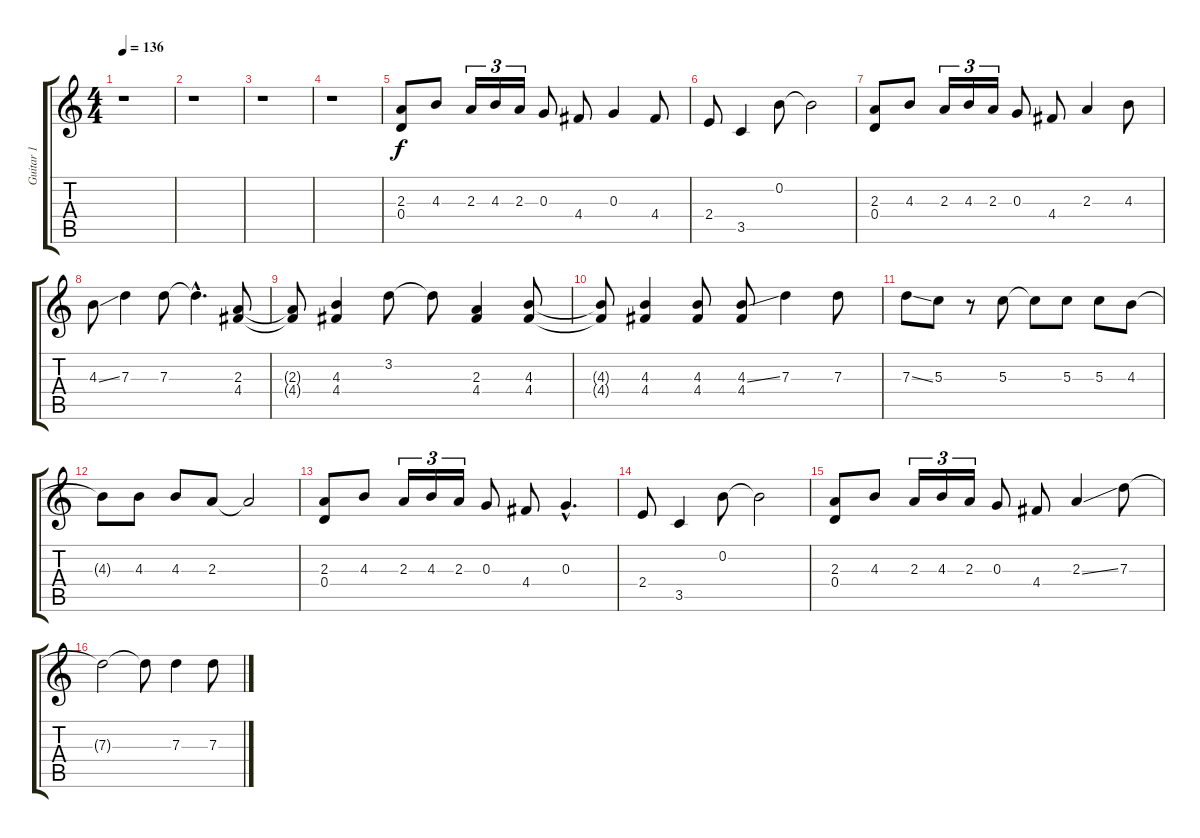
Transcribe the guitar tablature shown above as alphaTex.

\track ("Guitar 1" "Guitar 1") {instrument distortionguitar}
\staff {score tabs}
\tuning (E4 B3 G3 D3 A2 E2) {hide}
\ts (4 4)
\tempo 136
\clef g2
\ks c
r.1{dy f} |
r.1 |
r.1 |
r.1 |
(2.3 0.4).8 4.3.8 2.3.16{tu (3 2)} 4.3.16{tu (3 2)} 2.3.16{tu (3 2)} 0.3.8 4.4.8 0.3.4 4.4.8 |
2.4.8 3.5.4 0.2.8 0.2{t}.2 |
(2.3 0.4).8 4.3.8 2.3.16{tu (3 2)} 4.3.16{tu (3 2)} 2.3.16{tu (3 2)} 0.3.8 4.4.8 2.3.4 4.3.8 |
4.3{ss}.8 7.3.4 7.3.8 7.3{hac t}.4{d} (2.3 4.4).8 |
(2.3{t} 4.4{t}).8 (4.3 4.4).4 3.2.8 3.2{t}.8 (2.3 4.4).4 (4.3 4.4).8 |
(4.3{t} 4.4{t}).8 (4.3 4.4).4 (4.3 4.4).8 (4.3{ss} 4.4).8 7.3.4 7.3.8 |
7.3{ss}.8 5.3.8 r.8 5.3.8 5.3{t}.8 5.3.8 5.3.8 4.3.8 |
4.3{t}.8 4.3.8 4.3.8 2.3.8 2.3{t}.2 |
(2.3 0.4).8 4.3.8 2.3.16{tu (3 2)} 4.3.16{tu (3 2)} 2.3.16{tu (3 2)} 0.3.8 4.4.8 0.3{hac}.4{d} |
2.4.8 3.5.4 0.2.8 0.2{t}.2 |
(2.3 0.4).8 4.3.8 2.3.16{tu (3 2)} 4.3.16{tu (3 2)} 2.3.16{tu (3 2)} 0.3.8 4.4.8 2.3{ss}.4 7.3.8 |
7.3{t}.2 7.3{t}.8 7.3.4 7.3.8
